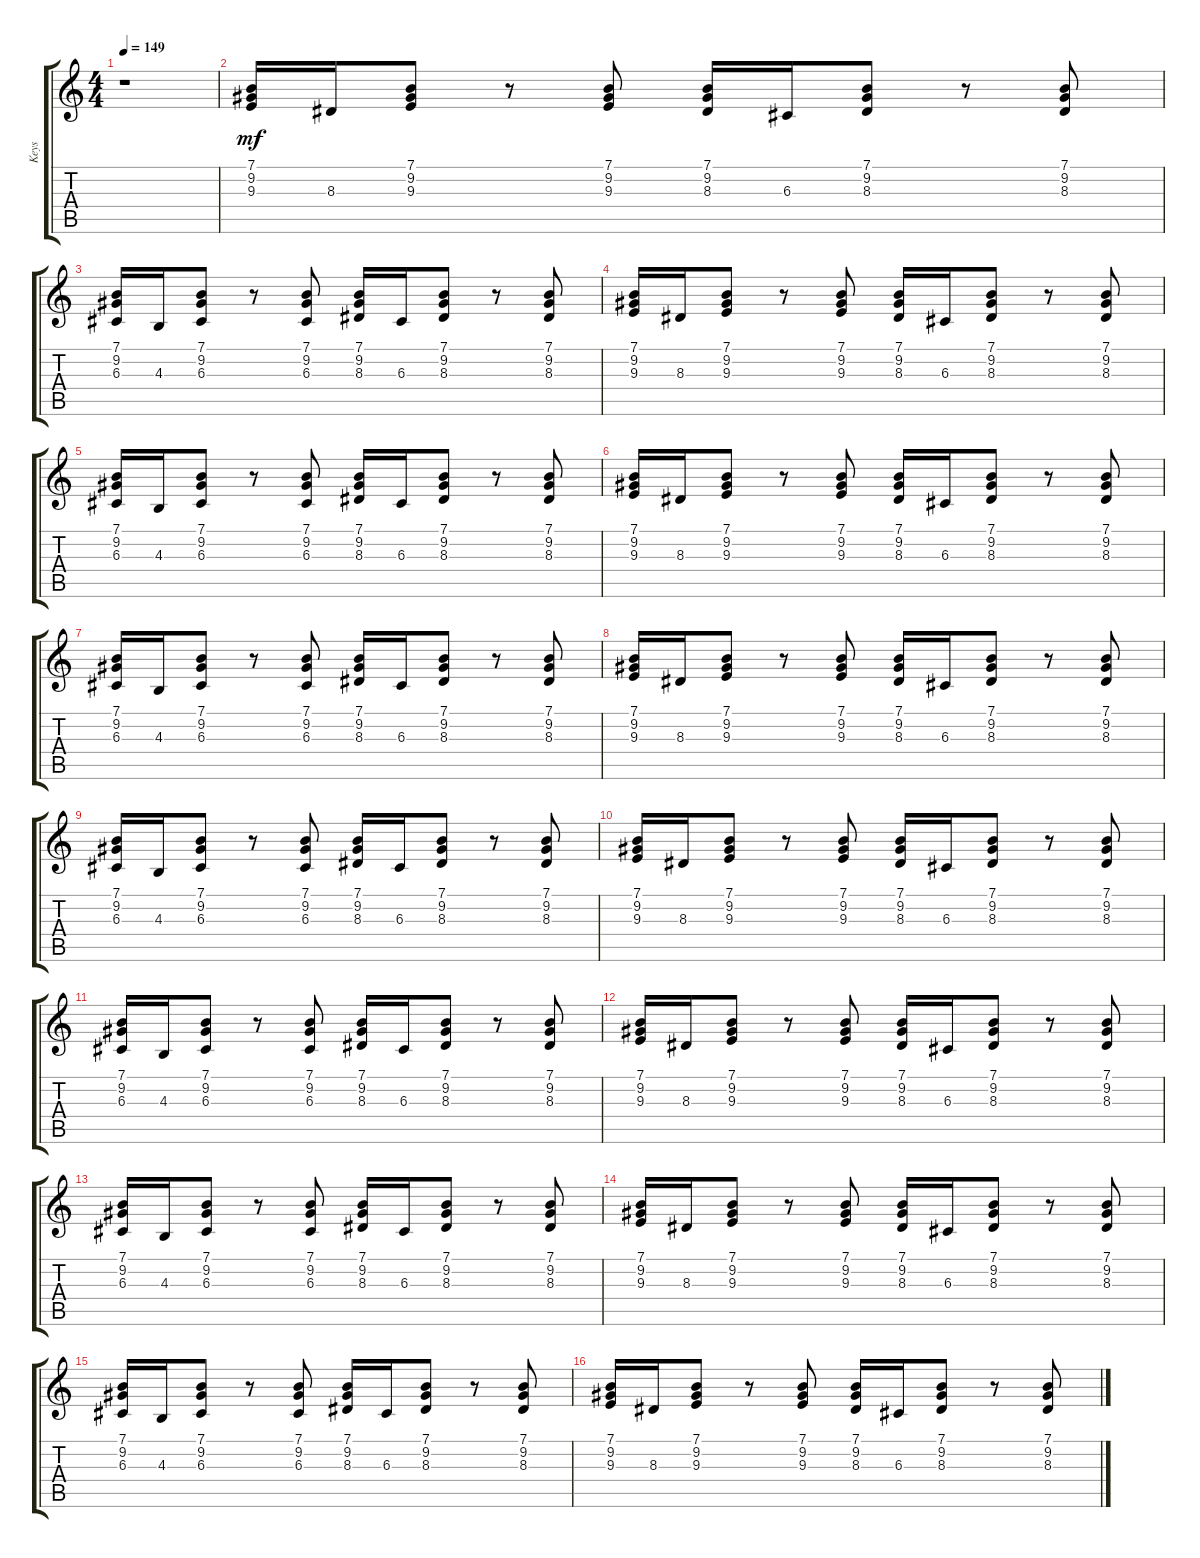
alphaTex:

\track ("Keys" "Keys") {instrument percussiveorgan}
\staff {score tabs}
\tuning (E4 B3 G3 D3 A2 E2) {hide}
\ts (4 4)
\tempo 149
\clef g2
\ks c
r.1{dy f} |
(7.1 9.2 9.3).16{dy mf instrument churchorgan} 8.3.16 (7.1 9.2 9.3).8 r.8 (7.1 9.2 9.3).8 (7.1 9.2 8.3).16 6.3.16 (7.1 9.2 8.3).8 r.8 (7.1 9.2 8.3).8 |
(7.1 9.2 6.3).16 4.3.16 (7.1 9.2 6.3).8 r.8 (7.1 9.2 6.3).8 (7.1 9.2 8.3).16 6.3.16 (7.1 9.2 8.3).8 r.8 (7.1 9.2 8.3).8 |
(7.1 9.2 9.3).16 8.3.16 (7.1 9.2 9.3).8 r.8 (7.1 9.2 9.3).8 (7.1 9.2 8.3).16 6.3.16 (7.1 9.2 8.3).8 r.8 (7.1 9.2 8.3).8 |
(7.1 9.2 6.3).16 4.3.16 (7.1 9.2 6.3).8 r.8 (7.1 9.2 6.3).8 (7.1 9.2 8.3).16 6.3.16 (7.1 9.2 8.3).8 r.8 (7.1 9.2 8.3).8 |
(7.1 9.2 9.3).16 8.3.16 (7.1 9.2 9.3).8 r.8 (7.1 9.2 9.3).8 (7.1 9.2 8.3).16 6.3.16 (7.1 9.2 8.3).8 r.8 (7.1 9.2 8.3).8 |
(7.1 9.2 6.3).16 4.3.16 (7.1 9.2 6.3).8 r.8 (7.1 9.2 6.3).8 (7.1 9.2 8.3).16 6.3.16 (7.1 9.2 8.3).8 r.8 (7.1 9.2 8.3).8 |
(7.1 9.2 9.3).16 8.3.16 (7.1 9.2 9.3).8 r.8 (7.1 9.2 9.3).8 (7.1 9.2 8.3).16 6.3.16 (7.1 9.2 8.3).8 r.8 (7.1 9.2 8.3).8 |
(7.1 9.2 6.3).16 4.3.16 (7.1 9.2 6.3).8 r.8 (7.1 9.2 6.3).8 (7.1 9.2 8.3).16 6.3.16 (7.1 9.2 8.3).8 r.8 (7.1 9.2 8.3).8 |
(7.1 9.2 9.3).16 8.3.16 (7.1 9.2 9.3).8 r.8 (7.1 9.2 9.3).8 (7.1 9.2 8.3).16 6.3.16 (7.1 9.2 8.3).8 r.8 (7.1 9.2 8.3).8 |
(7.1 9.2 6.3).16 4.3.16 (7.1 9.2 6.3).8 r.8 (7.1 9.2 6.3).8 (7.1 9.2 8.3).16 6.3.16 (7.1 9.2 8.3).8 r.8 (7.1 9.2 8.3).8 |
(7.1 9.2 9.3).16 8.3.16 (7.1 9.2 9.3).8 r.8 (7.1 9.2 9.3).8 (7.1 9.2 8.3).16 6.3.16 (7.1 9.2 8.3).8 r.8 (7.1 9.2 8.3).8 |
(7.1 9.2 6.3).16 4.3.16 (7.1 9.2 6.3).8 r.8 (7.1 9.2 6.3).8 (7.1 9.2 8.3).16 6.3.16 (7.1 9.2 8.3).8 r.8 (7.1 9.2 8.3).8 |
(7.1 9.2 9.3).16 8.3.16 (7.1 9.2 9.3).8 r.8 (7.1 9.2 9.3).8 (7.1 9.2 8.3).16 6.3.16 (7.1 9.2 8.3).8 r.8 (7.1 9.2 8.3).8 |
(7.1 9.2 6.3).16 4.3.16 (7.1 9.2 6.3).8 r.8 (7.1 9.2 6.3).8 (7.1 9.2 8.3).16 6.3.16 (7.1 9.2 8.3).8 r.8 (7.1 9.2 8.3).8 |
(7.1 9.2 9.3).16 8.3.16 (7.1 9.2 9.3).8 r.8 (7.1 9.2 9.3).8 (7.1 9.2 8.3).16 6.3.16 (7.1 9.2 8.3).8 r.8 (7.1 9.2 8.3).8
